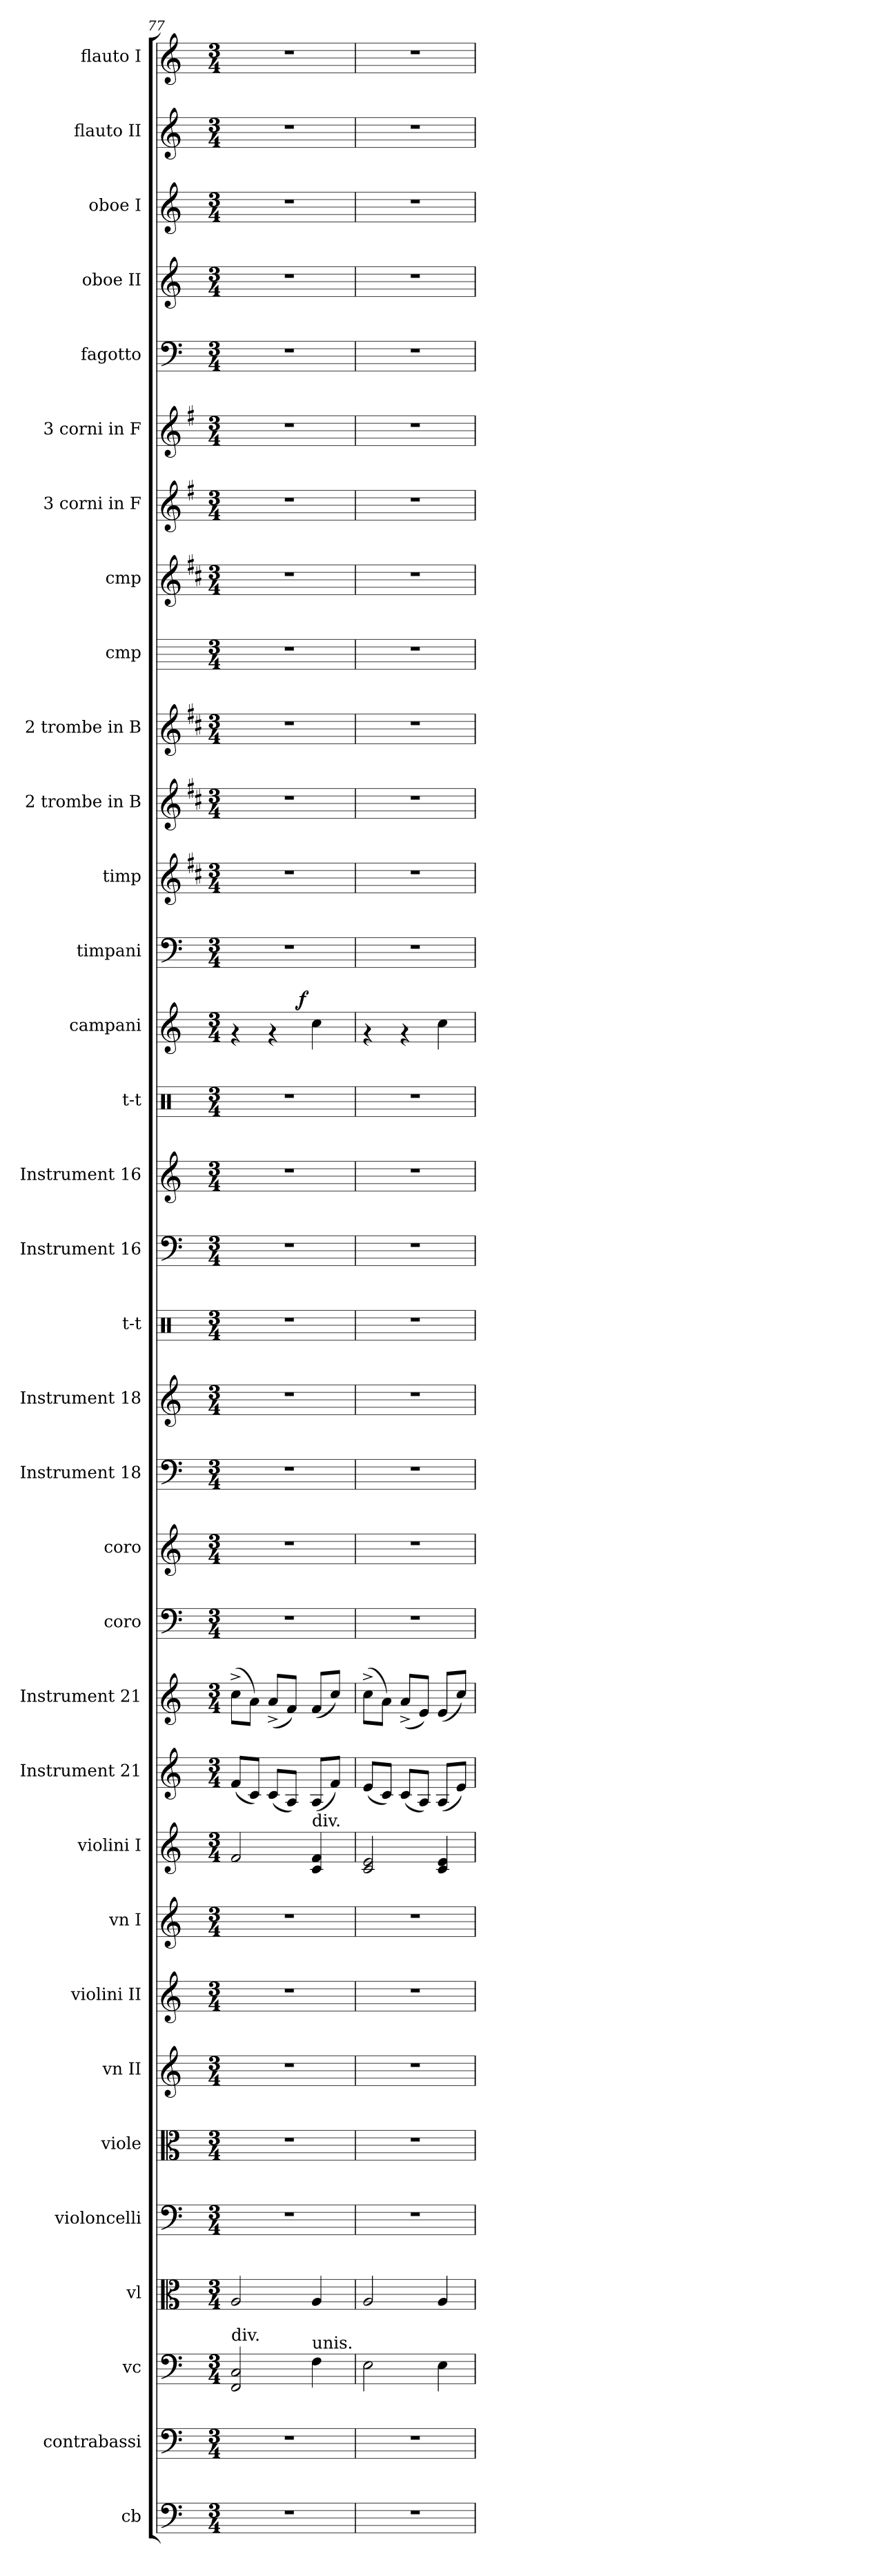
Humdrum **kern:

**kern	**kern	**kern	**kern	**kern	**kern	**kern	**kern	**kern	**kern	**kern	**kern	**kern	**kern	**kern	**kern	**kern	**kern	**kern	**kern	**kern	**text	**dynam	**kern	**kern	**kern	**kern	**kern	**kern	**kern	**kern	**kern	**kern	**kern	**kern	**kern
*part34	*part33	*part32	*part31	*part30	*part29	*part28	*part27	*part26	*part25	*part24	*part23	*part22	*part21	*part20	*part19	*part18	*part17	*part16	*part15	*part14	*part14	*part14	*part13	*part12	*part11	*part10	*part9	*part8	*part7	*part6	*part5	*part4	*part3	*part2	*part1
*staff34	*staff33	*staff32	*staff31	*staff30	*staff29	*staff28	*staff27	*staff26	*staff25	*staff24	*staff23	*staff22	*staff21	*staff20	*staff19	*staff18	*staff17	*staff16	*staff15	*staff14	*staff14	*staff14	*staff13	*staff12	*staff11	*staff10	*staff9	*staff8	*staff7	*staff6	*staff5	*staff4	*staff3	*staff2	*staff1
*I"cb	*I"contrabassi	*I"vc	*I"vl	*I"violoncelli	*I"viole	*I"vn II	*I"violini II	*I"vn I	*I"violini I	*I"Instrument 21	*I"Instrument 21	*I"coro	*I"coro	*I"Instrument 18	*I"Instrument 18	*I"t-t	*I"Instrument 16	*I"Instrument 16	*I"t-t	*I"campani	*	*	*I"timpani	*I"timp	*I"2 trombe  in B	*I"2 trombe  in B	*I"cmp	*I"cmp	*I"3 corni  in F	*I"3 corni  in F	*I"fagotto	*I"oboe II	*I"oboe I	*I"flauto II	*I"flauto I
*I'cb	*I'cb	*I'vc	*I'vl	*I'vc	*I'vl	*I'vn II	*I'vn II	*I'vn I	*I'vn I	*	*	*	*	*	*	*	*	*	*I't-t	*I'cmp	*	*	*I'timp	*I'timp	*	*	*	*	*	*	*I'fag	*I'ob II	*I'ob I	*I'fl II	*I'fl I
*clefF4	*clefF4	*clefF4	*clefC3	*clefF4	*clefC3	*clefG2	*clefG2	*clefG2	*clefG2	*clefG2	*clefG2	*clefF4	*clefG2	*clefF4	*clefG2	*clefX	*clefF4	*clefG2	*clefX	*clefG2	*	*	*clefF4	*clefG2	*clefG2	*clefG2	*	*clefG2	*clefG2	*clefG2	*clefF4	*clefG2	*clefG2	*clefG2	*clefG2
*	*ITrd7c12	*	*	*	*	*	*	*	*	*	*	*	*	*	*	*	*	*	*	*	*	*	*	*	*ITrd1c2	*ITrd1c2	*ITrd-3c-5	*ITrd1c2	*ITrd-3c-5	*ITrd-3c-5	*	*	*	*	*
*k[]	*k[]	*k[]	*k[]	*k[]	*k[]	*k[]	*k[]	*k[]	*k[]	*k[]	*k[]	*k[]	*k[]	*k[]	*k[]	*	*k[]	*k[]	*	*k[]	*	*	*k[]	*k[f#c#]	*k[]	*k[]	*k[b-]	*k[]	*k[]	*k[]	*k[]	*k[]	*k[]	*k[]	*k[]
*C:	*C:	*C:	*C:	*C:	*C:	*C:	*C:	*C:	*C:	*C:	*C:	*C:	*C:	*C:	*C:	*	*C:	*C:	*	*C:	*	*	*C:	*D:	*C:	*C:	*F:	*C:	*C:	*C:	*C:	*C:	*C:	*C:	*C:
*M3/4	*M3/4	*M3/4	*M3/4	*M3/4	*M3/4	*M3/4	*M3/4	*M3/4	*M3/4	*M3/4	*M3/4	*M3/4	*M3/4	*M3/4	*M3/4	*M3/4	*M3/4	*M3/4	*M3/4	*M3/4	*	*	*M3/4	*M3/4	*M3/4	*M3/4	*M3/4	*M3/4	*M3/4	*M3/4	*M3/4	*M3/4	*M3/4	*M3/4	*M3/4
=77	=77	=77	=77	=77	=77	=77	=77	=77	=77	=77	=77	=77	=77	=77	=77	=77	=77	=77	=77	=77	=77	=77	=77	=77	=77	=77	=77	=77	=77	=77	=77	=77	=77	=77	=77
*	*	*	*	*	*	*	*	*	*	*	*	*	*	*	*	*	*	*	*	*^	*	*	*	*	*	*	*	*	*	*	*	*	*	*	*
!	!	!LO:TX:a:t=div.	!	!	!	!	!	!	!	!	!	!	!	!	!	!	!	!	!	!	!	!	!	!	!	!	!	!	!	!	!	!	!	!	!	!
2.r	2.r	2C/ 2FF/	2A/	2.r	2.r	2.r	2.r	2.r	2f/	(<8f/L	(>8cc^<\L	2.r	2.r	2.r	2.r	2.r	2.r	2.r	2.r	4rf	4..ryy	.	.	2.r	2.r	2.r	2.r	2.r	2.r	2.r	2.r	2.r	2.r	2.r	2.r	2.r
.	.	.	.	.	.	.	.	.	.	8c/J)	8a\J)	.	.	.	.	.	.	.	.	.	.	.	.	.	.	.	.	.	.	.	.	.	.	.	.	.
.	.	.	.	.	.	.	.	.	.	(<8c/L	(<8a^>/L	.	.	.	.	.	.	.	.	4rf	.	.	.	.	.	.	.	.	.	.	.	.	.	.	.	.
.	.	.	.	.	.	.	.	.	.	8A/J)	8f/J)	.	.	.	.	.	.	.	.	.	.	.	.	.	.	.	.	.	.	.	.	.	.	.	.	.
!	!	!	!	!	!	!	!	!	!	!	!	!	!	!	!	!	!	!	!	!	!	!	!LO:DY:b	!	!	!	!	!	!	!	!	!	!	!	!	!
.	.	.	.	.	.	.	.	.	.	.	.	.	.	.	.	.	.	.	.	.	4ryy	.	f	.	.	.	.	.	.	.	.	.	.	.	.	.
!	!	!	!	!	!	!	!	!	!LO:TX:a:t=div.	!	!	!	!	!	!	!	!	!	!	!	!	!	!	!	!	!	!	!	!	!	!	!	!	!	!	!
!	!	!LO:TX:a:t=unis.	!	!	!	!	!	!	!	!	!	!	!	!	!	!	!	!	!	!	!	!	!	!	!	!	!	!	!	!	!	!	!	!	!	!
!	!	!	!	!	!	!	!	!	!	!	!	!	!	!	!	!	!	!	!	!	!	!LO:LY:b:rj	!	!	!	!	!	!	!	!	!	!	!	!	!	!
.	.	4F\	4A/	.	.	.	.	.	4f/ 4c/	(<8A/L	(<8f/L	.	.	.	.	.	.	.	.	4cc\	.	.	.	.	.	.	.	.	.	.	.	.	.	.	.	.
.	.	.	.	.	.	.	.	.	.	8f/J)	8cc/J)	.	.	.	.	.	.	.	.	.	.	.	.	.	.	.	.	.	.	.	.	.	.	.	.	.
.	.	.	.	.	.	.	.	.	.	.	.	.	.	.	.	.	.	.	.	.	16ryy	.	.	.	.	.	.	.	.	.	.	.	.	.	.	.
*	*	*	*	*	*	*	*	*	*	*	*	*	*	*	*	*	*	*	*	*v	*v	*	*	*	*	*	*	*	*	*	*	*	*	*	*	*
=78	=78	=78	=78	=78	=78	=78	=78	=78	=78	=78	=78	=78	=78	=78	=78	=78	=78	=78	=78	=78	=78	=78	=78	=78	=78	=78	=78	=78	=78	=78	=78	=78	=78	=78	=78
2.r	2.r	2E\	2A/	2.r	2.r	2.r	2.r	2.r	2e/ 2c/	(<8e/L	(>8cc^<\L	2.r	2.r	2.r	2.r	2.r	2.r	2.r	2.r	4rf	.	.	2.r	2.r	2.r	2.r	2.r	2.r	2.r	2.r	2.r	2.r	2.r	2.r	2.r
.	.	.	.	.	.	.	.	.	.	8c/J)	8a\J)	.	.	.	.	.	.	.	.	.	.	.	.	.	.	.	.	.	.	.	.	.	.	.	.
.	.	.	.	.	.	.	.	.	.	(<8c/L	(<8a^>/L	.	.	.	.	.	.	.	.	4rf	.	.	.	.	.	.	.	.	.	.	.	.	.	.	.
.	.	.	.	.	.	.	.	.	.	8A/J)	8e/J)	.	.	.	.	.	.	.	.	.	.	.	.	.	.	.	.	.	.	.	.	.	.	.	.
!	!	!	!	!	!	!	!	!	!	!	!	!	!	!	!	!	!	!	!	!	!LO:LY:b:rj	!	!	!	!	!	!	!	!	!	!	!	!	!	!
.	.	4E\	4A/	.	.	.	.	.	4e/ 4c/	(<8A/L	(<8e/L	.	.	.	.	.	.	.	.	4cc\	.	.	.	.	.	.	.	.	.	.	.	.	.	.	.
.	.	.	.	.	.	.	.	.	.	8e/J)	8cc/J)	.	.	.	.	.	.	.	.	.	.	.	.	.	.	.	.	.	.	.	.	.	.	.	.
=	=	=	=	=	=	=	=	=	=	=	=	=	=	=	=	=	=	=	=	=	=	=	=	=	=	=	=	=	=	=	=	=	=	=	=
*-	*-	*-	*-	*-	*-	*-	*-	*-	*-	*-	*-	*-	*-	*-	*-	*-	*-	*-	*-	*-	*-	*-	*-	*-	*-	*-	*-	*-	*-	*-	*-	*-	*-	*-	*-
